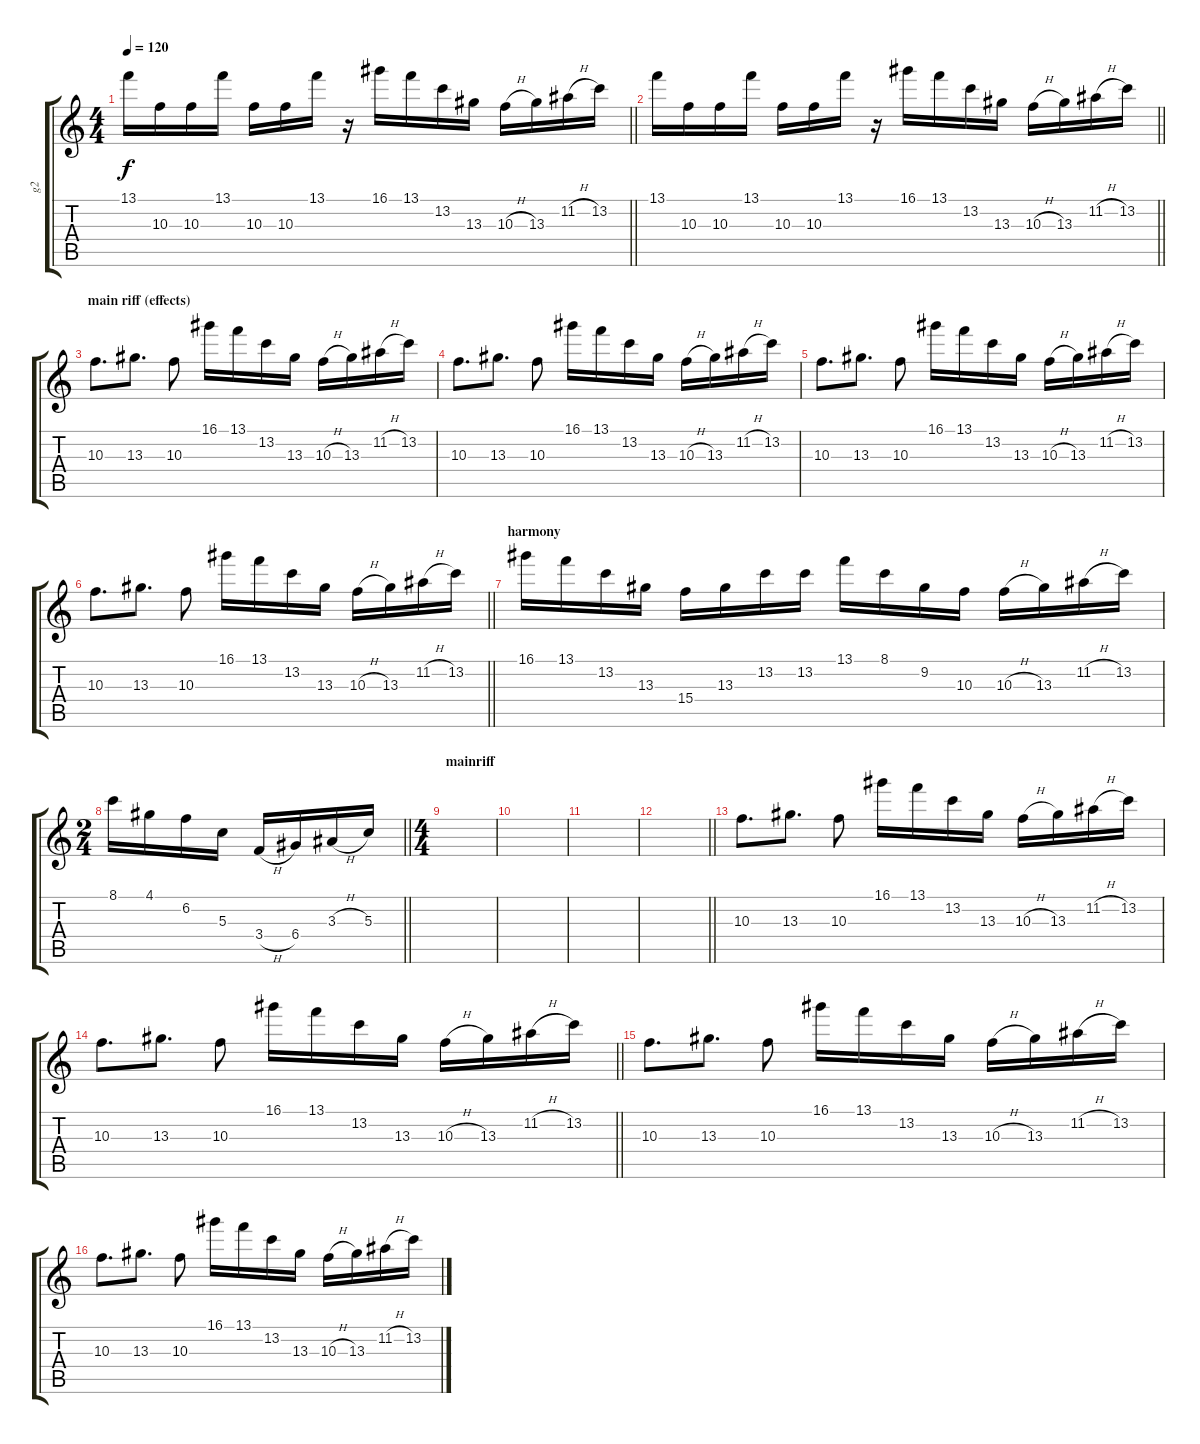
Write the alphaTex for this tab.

\track ("g2" "g2") {instrument overdrivenguitar}
\staff {score tabs}
\tuning (E4 B3 G3 D3 A2 E2) {hide}
\ts (4 4)
\tempo 120
\clef g2
\barLineRight lightlight
\ks c
13.1.16{dy f} 10.3.16 10.3.16 13.1.16 10.3.16 10.3.16 13.1.16 r.16 16.1.16 13.1.16 13.2.16 13.3.16 10.3{h}.16 13.3.16 11.2{h}.16 13.2.16 |
\barLineRight lightlight
13.1.16 10.3.16 10.3.16 13.1.16 10.3.16 10.3.16 13.1.16 r.16 16.1.16 13.1.16 13.2.16 13.3.16 10.3{h}.16 13.3.16 11.2{h}.16 13.2.16 |
\section ("" "main riff (effects)")
10.3.8{d} 13.3.8{d} 10.3.8 16.1.16 13.1.16 13.2.16 13.3.16 10.3{h}.16 13.3.16 11.2{h}.16 13.2.16 |
10.3.8{d} 13.3.8{d} 10.3.8 16.1.16 13.1.16 13.2.16 13.3.16 10.3{h}.16 13.3.16 11.2{h}.16 13.2.16 |
10.3.8{d} 13.3.8{d} 10.3.8 16.1.16 13.1.16 13.2.16 13.3.16 10.3{h}.16 13.3.16 11.2{h}.16 13.2.16 |
\barLineRight lightlight
10.3.8{d} 13.3.8{d} 10.3.8 16.1.16 13.1.16 13.2.16 13.3.16 10.3{h}.16 13.3.16 11.2{h}.16 13.2.16 |
\section ("" "harmony")
16.1.16 13.1.16 13.2.16 13.3.16 15.4.16 13.3.16 13.2.16 13.2.16 13.1.16 8.1.16 9.2.16 10.3.16 10.3{h}.16 13.3.16 11.2{h}.16 13.2.16 |
\ts (2 4)
\barLineRight lightlight
8.1.16 4.1.16 6.2.16 5.3.16 3.4{h}.16 6.4.16 3.3{h}.16 5.3.16 |
\ts (4 4)
\section ("" "mainriff")
|
|
|
\barLineRight lightlight
|
10.3.8{d} 13.3.8{d} 10.3.8 16.1.16 13.1.16 13.2.16 13.3.16 10.3{h}.16 13.3.16 11.2{h}.16 13.2.16 |
\barLineRight lightlight
10.3.8{d} 13.3.8{d} 10.3.8 16.1.16 13.1.16 13.2.16 13.3.16 10.3{h}.16 13.3.16 11.2{h}.16 13.2.16 |
10.3.8{d} 13.3.8{d} 10.3.8 16.1.16 13.1.16 13.2.16 13.3.16 10.3{h}.16 13.3.16 11.2{h}.16 13.2.16 |
10.3.8{d} 13.3.8{d} 10.3.8 16.1.16 13.1.16 13.2.16 13.3.16 10.3{h}.16 13.3.16 11.2{h}.16 13.2.16
